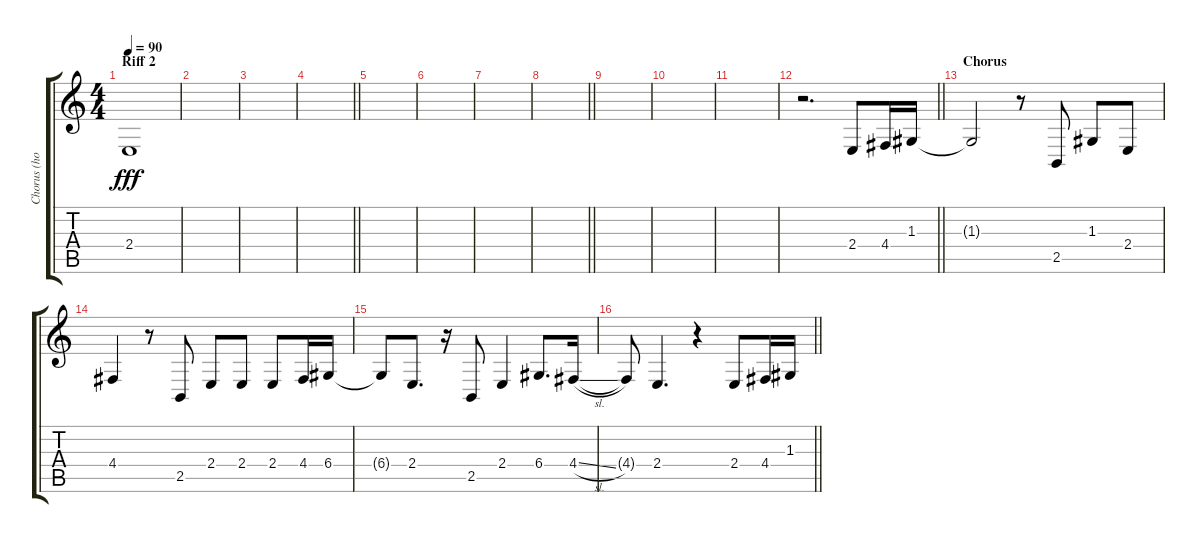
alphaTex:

\track ("Chorus (holly Brook)" "Chorus (ho") {instrument lead6voice}
\staff {score tabs}
\tuning (E4 B3 G3 D3 A2 E2) {hide}
\ts (4 4)
\section ("" "Riff 2")
\tempo 90
\clef g2
\ks c
2.4{t}.1{dy fff volume 0} |
|
|
\barLineRight lightlight
|
|
|
|
\barLineRight lightlight
|
|
|
|
\barLineRight lightlight
r.2{d} 2.4.8 4.4.16 1.3.16 |
\section ("" "Chorus")
1.3{t}.2 r.8 2.5.8 1.3.8 2.4.8 |
4.4.4 r.8 2.5.8 2.4.8 2.4.8 2.4.8 4.4.16 6.4.16 |
6.4{t}.8 2.4.8{d} r.16 2.5.8 2.4.4 6.4.8{d} 4.4{sl}.16 |
\barLineRight lightlight
4.4{t}.8 2.4.4{d} r.4 2.4.8 4.4.16 1.3.16
